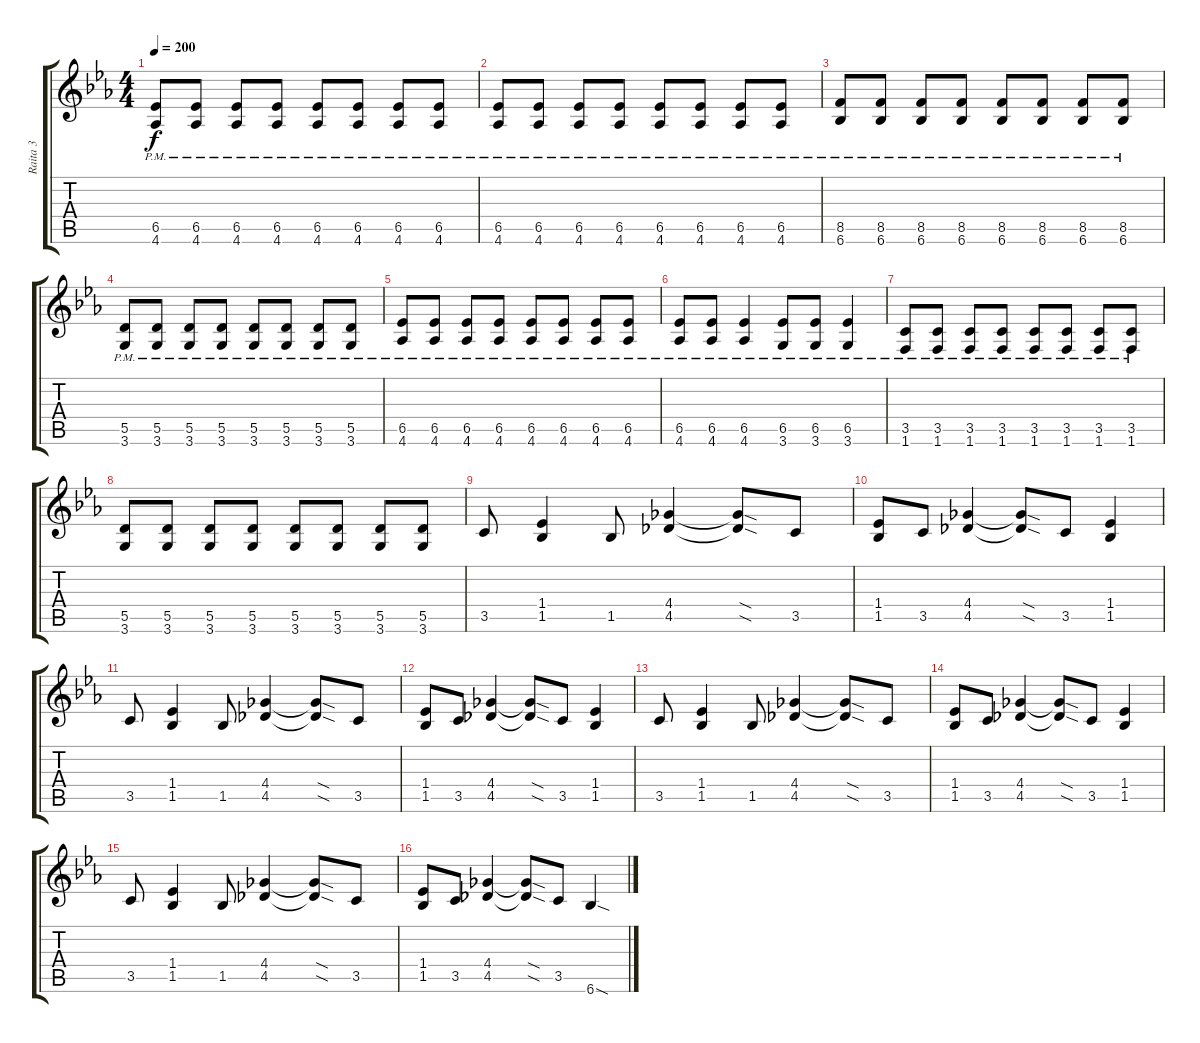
\track ("Raita 3" "Raita 3") {instrument distortionguitar}
\staff {score tabs}
\tuning (E4 B3 G3 D3 A2 E2) {hide}
\ts (4 4)
\tempo 200
\clef g2
\ks eb
(6.5{pm} 4.6{pm}).8{dy f} (6.5{pm} 4.6{pm}).8 (6.5{pm} 4.6{pm}).8 (6.5{pm} 4.6{pm}).8 (6.5{pm} 4.6{pm}).8 (6.5{pm} 4.6{pm}).8 (6.5{pm} 4.6{pm}).8 (6.5{pm} 4.6{pm}).8 |
(6.5{pm} 4.6{pm}).8 (6.5{pm} 4.6{pm}).8 (6.5{pm} 4.6{pm}).8 (6.5{pm} 4.6{pm}).8 (6.5{pm} 4.6{pm}).8 (6.5{pm} 4.6{pm}).8 (6.5{pm} 4.6{pm}).8 (6.5{pm} 4.6{pm}).8 |
(8.5{pm} 6.6{pm}).8 (8.5{pm} 6.6{pm}).8 (8.5{pm} 6.6{pm}).8 (8.5{pm} 6.6{pm}).8 (8.5{pm} 6.6{pm}).8 (8.5{pm} 6.6{pm}).8 (8.5{pm} 6.6{pm}).8 (8.5{pm} 6.6{pm}).8 |
(5.5{pm} 3.6{pm}).8 (5.5{pm} 3.6{pm}).8 (5.5{pm} 3.6{pm}).8 (5.5{pm} 3.6{pm}).8 (5.5{pm} 3.6{pm}).8 (5.5{pm} 3.6{pm}).8 (5.5{pm} 3.6{pm}).8 (5.5{pm} 3.6{pm}).8 |
(6.5{pm} 4.6{pm}).8 (6.5{pm} 4.6{pm}).8 (6.5{pm} 4.6{pm}).8 (6.5{pm} 4.6{pm}).8 (6.5{pm} 4.6{pm}).8 (6.5{pm} 4.6{pm}).8 (6.5{pm} 4.6{pm}).8 (6.5{pm} 4.6{pm}).8 |
(6.5{pm} 4.6{pm}).8 (6.5{pm} 4.6{pm}).8 (6.5{pm} 4.6{pm}).4 (6.5{pm} 3.6{pm}).8 (6.5{pm} 3.6{pm}).8 (6.5{pm} 3.6{pm}).4 |
(3.5{pm} 1.6{pm}).8 (3.5{pm} 1.6{pm}).8 (3.5{pm} 1.6{pm}).8 (3.5{pm} 1.6{pm}).8 (3.5{pm} 1.6{pm}).8 (3.5{pm} 1.6{pm}).8 (3.5{pm} 1.6{pm}).8 (3.5{pm} 1.6{pm}).8 |
(5.5 3.6).8 (5.5 3.6).8 (5.5 3.6).8 (5.5 3.6).8 (5.5 3.6).8 (5.5 3.6).8 (5.5 3.6).8 (5.5 3.6).8 |
3.5.8 (1.4 1.5).4 1.5.8 (4.4 4.5).4 (4.4{sod t} 4.5{sod t}).8 3.5.8 |
(1.4 1.5).8 3.5.8 (4.4 4.5).4 (4.4{sod t} 4.5{sod t}).8 3.5.8 (1.4 1.5).4 |
3.5.8 (1.4 1.5).4 1.5.8 (4.4 4.5).4 (4.4{sod t} 4.5{sod t}).8 3.5.8 |
(1.4 1.5).8 3.5.8 (4.4 4.5).4 (4.4{sod t} 4.5{sod t}).8 3.5.8 (1.4 1.5).4 |
3.5.8 (1.4 1.5).4 1.5.8 (4.4 4.5).4 (4.4{sod t} 4.5{sod t}).8 3.5.8 |
(1.4 1.5).8 3.5.8 (4.4 4.5).4 (4.4{sod t} 4.5{sod t}).8 3.5.8 (1.4 1.5).4 |
3.5.8 (1.4 1.5).4 1.5.8 (4.4 4.5).4 (4.4{sod t} 4.5{sod t}).8 3.5.8 |
(1.4 1.5).8 3.5.8 (4.4 4.5).4 (4.4{sod t} 4.5{sod t}).8 3.5.8 6.6{sod}.4
